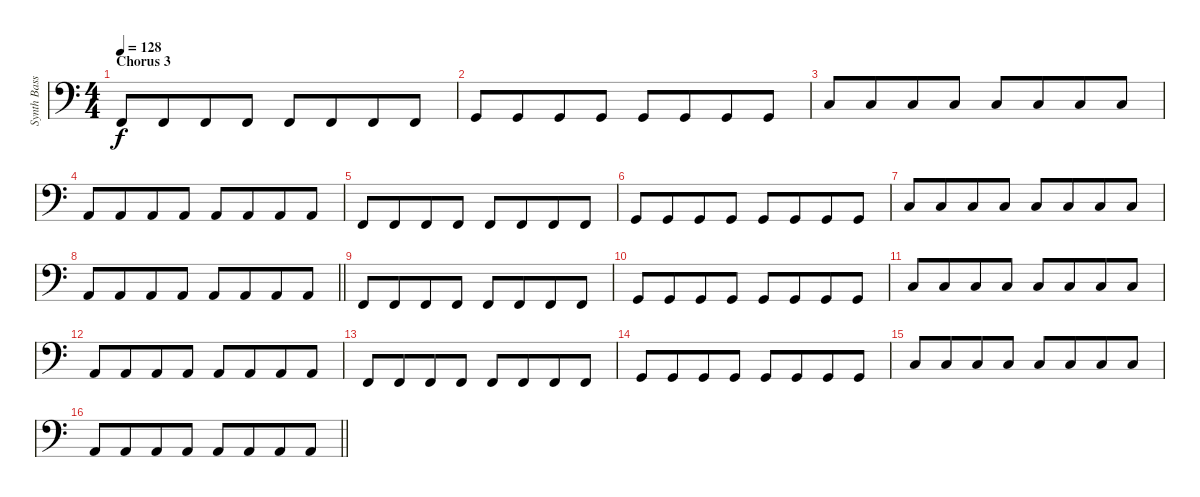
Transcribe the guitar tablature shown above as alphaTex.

\track ("Synth Bass" "Synth Bass") {instrument synthbass1}
\staff {score}
\tuning (G2 D2 A1 E1) {hide}
\ts (4 4)
\section ("" "Chorus 3")
\tempo 128
\clef f4
\ks c
1.4.8{dy f} 1.4.8{beam merge} 1.4.8 1.4.8 1.4.8 1.4.8{beam merge} 1.4.8 1.4.8 |
3.4.8 3.4.8{beam merge} 3.4.8 3.4.8 3.4.8 3.4.8{beam merge} 3.4.8 3.4.8 |
3.3.8 3.3.8{beam merge} 3.3.8 3.3.8 3.3.8 3.3.8{beam merge} 3.3.8 3.3.8 |
5.4.8 5.4.8{beam merge} 5.4.8 5.4.8 5.4.8 5.4.8{beam merge} 5.4.8 5.4.8 |
1.4.8 1.4.8{beam merge} 1.4.8 1.4.8 1.4.8 1.4.8{beam merge} 1.4.8 1.4.8 |
3.4.8 3.4.8{beam merge} 3.4.8 3.4.8 3.4.8 3.4.8{beam merge} 3.4.8 3.4.8 |
3.3.8 3.3.8{beam merge} 3.3.8 3.3.8 3.3.8 3.3.8{beam merge} 3.3.8 3.3.8 |
\barLineRight lightlight
5.4.8 5.4.8{beam merge} 5.4.8 5.4.8 5.4.8 5.4.8{beam merge} 5.4.8 5.4.8 |
\section ("" "")
1.4.8 1.4.8{beam merge} 1.4.8 1.4.8 1.4.8 1.4.8{beam merge} 1.4.8 1.4.8 |
3.4.8 3.4.8{beam merge} 3.4.8 3.4.8 3.4.8 3.4.8{beam merge} 3.4.8 3.4.8 |
3.3.8 3.3.8{beam merge} 3.3.8 3.3.8 3.3.8 3.3.8{beam merge} 3.3.8 3.3.8 |
5.4.8 5.4.8{beam merge} 5.4.8 5.4.8 5.4.8 5.4.8{beam merge} 5.4.8 5.4.8 |
1.4.8 1.4.8{beam merge} 1.4.8 1.4.8 1.4.8 1.4.8{beam merge} 1.4.8 1.4.8 |
3.4.8 3.4.8{beam merge} 3.4.8 3.4.8 3.4.8 3.4.8{beam merge} 3.4.8 3.4.8 |
3.3.8 3.3.8{beam merge} 3.3.8 3.3.8 3.3.8 3.3.8{beam merge} 3.3.8 3.3.8 |
\barLineRight lightlight
5.4.8 5.4.8{beam merge} 5.4.8 5.4.8 5.4.8 5.4.8{beam merge} 5.4.8 5.4.8
